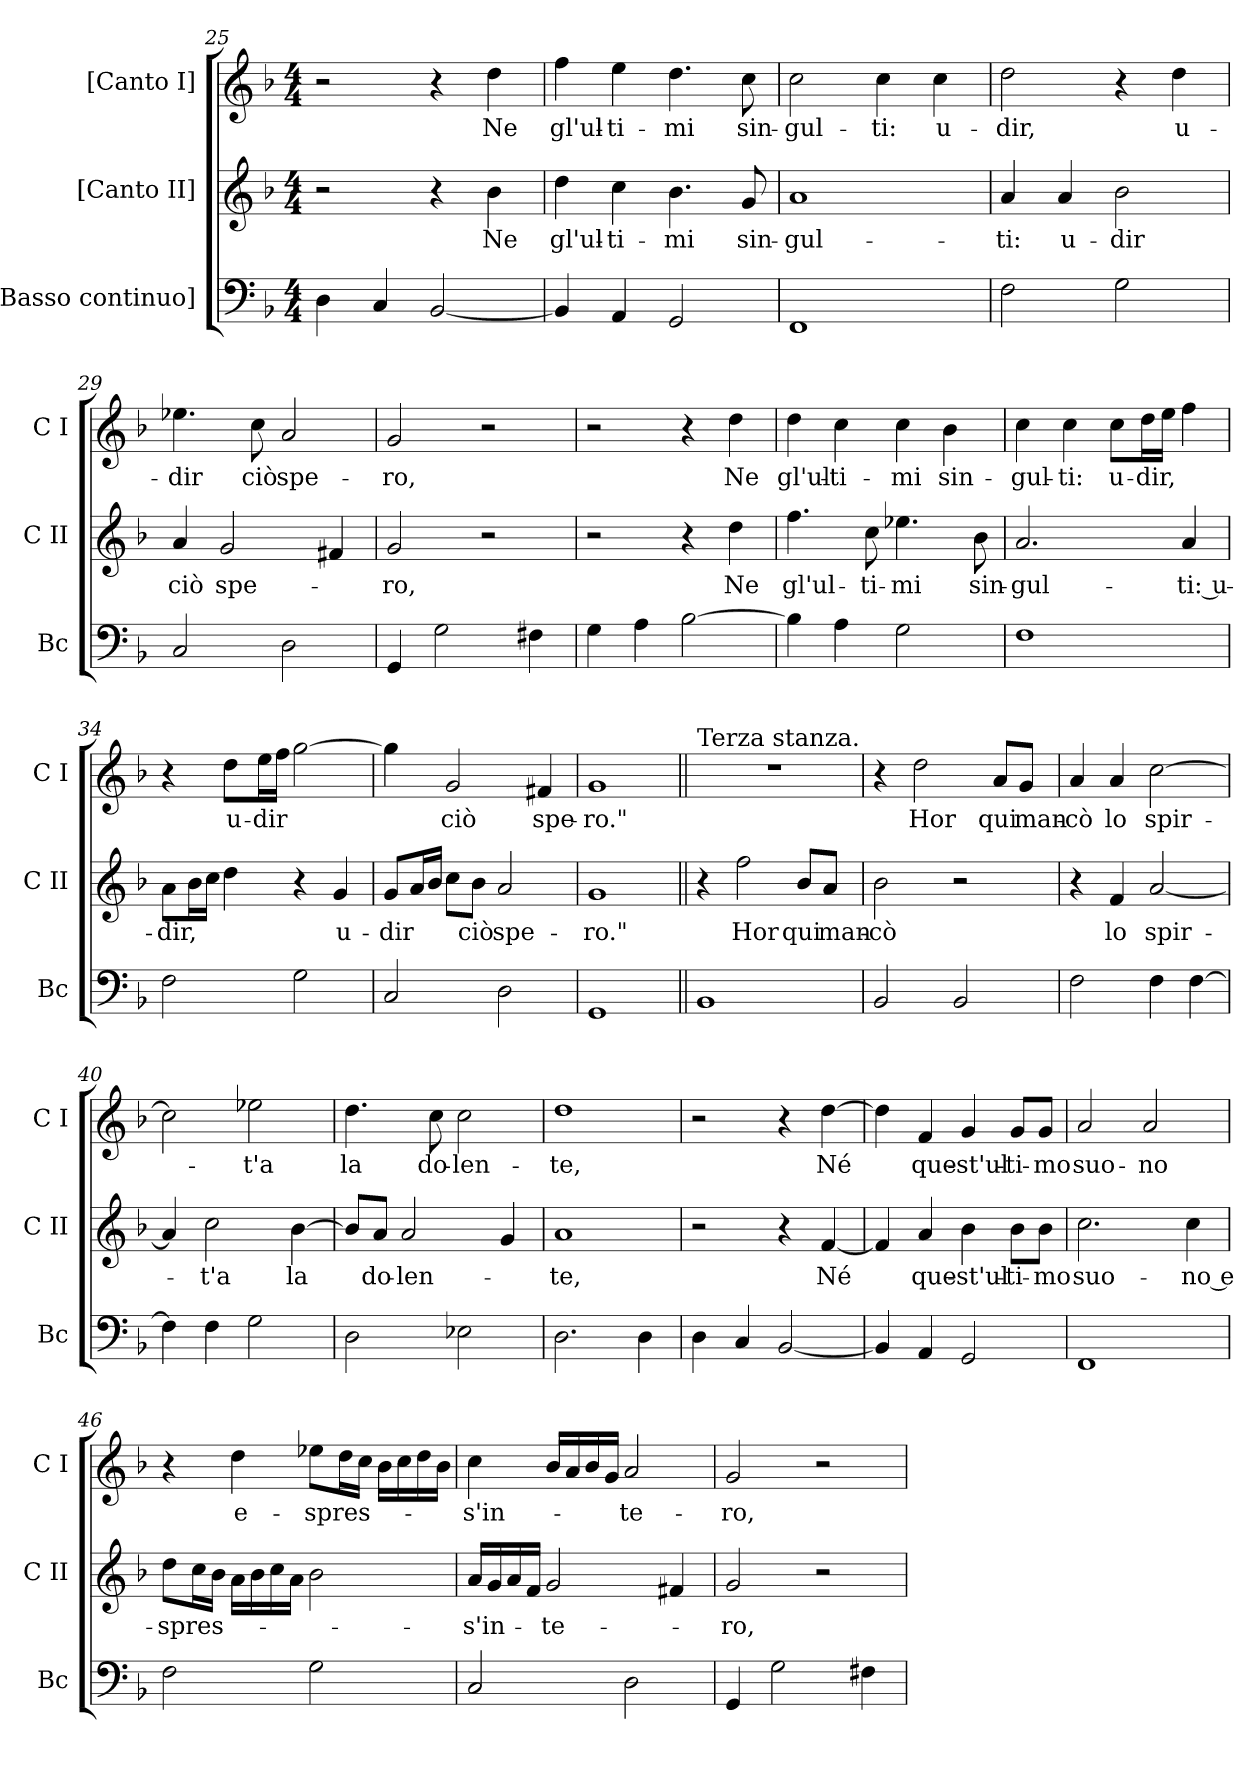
**kern	**kern	**text	**kern	**text
*part3	*part2	*part2	*part1	*part1
*staff3	*staff2	*staff2	*staff1	*staff1
*I"[Basso continuo]	*I"[Canto II]	*	*I"[Canto I]	*
*I'Bc	*I'C II	*	*I'C I	*
*clefF4	*clefG2	*	*clefG2	*
*k[b-]	*k[b-]	*	*k[b-]	*
*F:	*F:	*	*F:	*
*M4/4	*M4/4	*	*M4/4	*
=25	=25	=25	=25	=25
4D	2r	.	2r	.
4C	.	.	.	.
[2BB-	4r	.	4r	.
.	4b-	Ne	4dd	Ne
=26	=26	=26	=26	=26
4BB-]	4dd	gl'ul-	4ff	gl'ul-
4AA	4cc	-ti-	4ee	-ti-
2GG	4.b-	-mi	4.dd	-mi
.	8g	sin-	8cc	sin-
=27	=27	=27	=27	=27
1FF	1a	-gul-	2cc	-gul-
.	.	.	4cc	-ti:
.	.	.	4cc	u-
=28	=28	=28	=28	=28
2F	4a	-ti:	2dd	-dir,
.	4a	u-	.	.
2G	2b-	-dir	4r	.
.	.	.	4dd	u-
=29	=29	=29	=29	=29
2C	4a	ciò	4.ee-X	-dir
.	2g	spe-	.	.
.	.	.	8cc	ciò
2D	.	.	2a	spe-
.	4f#X	.	.	.
=30	=30	=30	=30	=30
4GG	2g	-ro,	2g	-ro,
2G	.	.	.	.
.	2r	.	2r	.
4F#X	.	.	.	.
=31	=31	=31	=31	=31
4G	2r	.	2r	.
4A	.	.	.	.
[2B-	4r	.	4r	.
.	4dd	Ne	4dd	Ne
=32	=32	=32	=32	=32
4B-]	4.ff	gl'ul-	4dd	gl'ul-
4A	.	.	4cc	-ti-
.	8cc	-ti-	.	.
2G	4.ee-X	-mi	4cc	-mi
.	.	.	4b-	sin-
.	8b-	sin-	.	.
=33	=33	=33	=33	=33
1F	2.a	-gul-	4cc	-gul-
.	.	.	4cc	-ti:
.	.	.	8ccL	u-
.	.	.	16ddL	-dir,
.	.	.	16eeJJ	.
.	4a	-ti: u-	4ff	.
=34	=34	=34	=34	=34
2F	8aL	-dir,	4r	.
.	16b-L	.	.	.
.	16ccJJ	.	.	.
.	4dd	.	8ddL	u-
.	.	.	16eeL	-dir
.	.	.	16ffJJ	.
2G	4r	.	[2gg	.
.	4g	u-	.	.
=35	=35	=35	=35	=35
2C	8gL	-dir	4gg]	.
.	16aL	.	.	.
.	16b-JJ	.	.	.
.	8ccL	.	2g	ciò
.	8b-J	ciò	.	.
2D	2a	spe-	.	.
.	.	.	4f#X	spe-
=36	=36	=36	=36	=36
1GG	1g	-ro."	1g	-ro."
=37||	=37||	=37||	=37||	=37||
!	!	!	!LO:TX:a:t=Terza stanza.	!
1BB-	4r	.	1r	.
.	2ff	Hor	.	.
.	8b-L	qui	.	.
.	8aJ	man-	.	.
=38	=38	=38	=38	=38
2BB-	2b-	-cò	4r	.
.	.	.	2dd	Hor
2BB-	2r	.	.	.
.	.	.	8aL	qui
.	.	.	8gJ	man-
=39	=39	=39	=39	=39
2F	4r	.	4a	-cò
.	4f	lo	4a	lo
4F	[2a	spir-	[2cc	spir-
[4F	.	.	.	.
=40	=40	=40	=40	=40
4F]	4a]	.	2cc]	.
4F	2cc	-t'a	.	.
2G	.	.	2ee-X	-t'a
.	[4b-	la	.	.
=41	=41	=41	=41	=41
2D	8b-L]	.	4.dd	la
.	8aJ	do-	.	.
.	2a	-len-	.	.
.	.	.	8cc	do-
2E-X	.	.	2cc	-len-
.	4g	.	.	.
=42	=42	=42	=42	=42
2.D	1a	-te,	1dd	-te,
4D	.	.	.	.
=43	=43	=43	=43	=43
4D	2r	.	2r	.
4C	.	.	.	.
[2BB-	4r	.	4r	.
.	[4f	Né	[4dd	Né
=44	=44	=44	=44	=44
4BB-]	4f]	.	4dd]	.
4AA	4a	que-	4f	que-
2GG	4b-	-st'ul-	4g	-st'ul-
.	8b-L	-ti-	8gL	-ti-
.	8b-J	-mo	8gJ	-mo
=45	=45	=45	=45	=45
1FF	2.cc	suo-	2a	suo-
.	.	.	2a	-no
.	4cc	-no e-	.	.
=46	=46	=46	=46	=46
2F	8ddL	-spres-	4r	.
.	16ccL	.	.	.
.	16b-JJ	.	.	.
.	16aLL	.	4dd	e-
.	16b-	.	.	.
.	16cc	.	.	.
.	16aJJ	.	.	.
2G	2b-	.	8ee-XL	-spres-
.	.	.	16ddL	.
.	.	.	16ccJJ	.
.	.	.	16b-LL	.
.	.	.	16cc	.
.	.	.	16dd	.
.	.	.	16b-JJ	.
=47	=47	=47	=47	=47
2C	16aLL	-s'in-	4cc	-s'in-
.	16g	.	.	.
.	16a	.	.	.
.	16fJJ	.	.	.
.	2g	-te-	16b-LL	.
.	.	.	16a	.
.	.	.	16b-	.
.	.	.	16gJJ	.
2D	.	.	2a	-te-
.	4f#X	.	.	.
=48	=48	=48	=48	=48
4GG	2g	-ro,	2g	-ro,
2G	.	.	.	.
.	2r	.	2r	.
4F#X	.	.	.	.
=	=	=	=	=
*-	*-	*-	*-	*-
